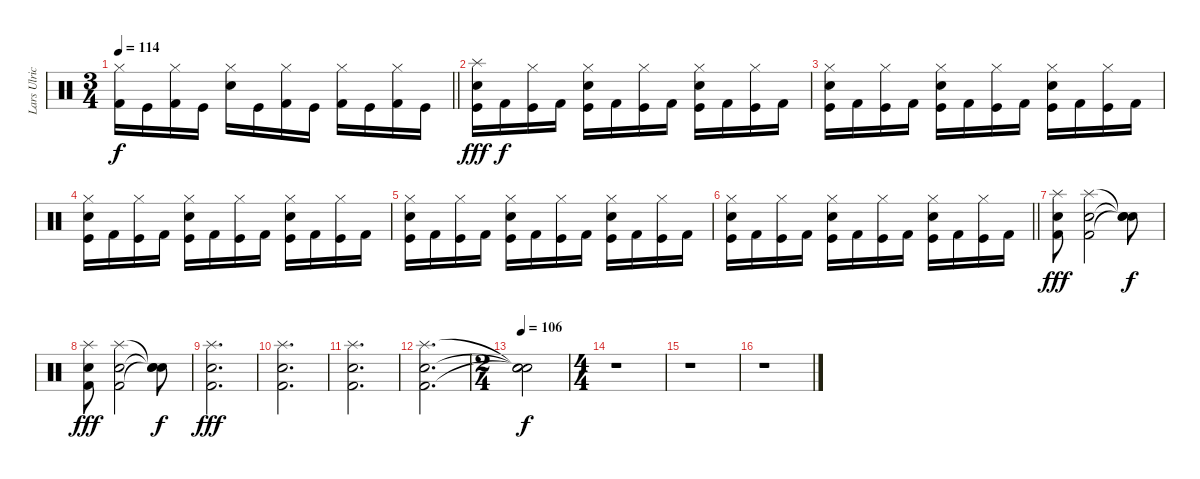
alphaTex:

\track ("Lars Ulrich" "Lars Ulric") {instrument percussion}
\staff {score}
\articulation defaults
\ts (3 4)
\tempo 114
\clef neutral
\barLineRight lightlight
\ks c
("Hi-Hat (closed)" "Kick (hit) 2").16{dy f} "Kick (hit)".16 ("Hi-Hat (closed)" "Kick (hit) 2").16 "Kick (hit)".16 ("Hi-Hat (closed)" "Electric Snare (hit)").16 "Kick (hit)".16 ("Hi-Hat (closed)" "Kick (hit) 2").16 "Kick (hit)".16 ("Hi-Hat (closed)" "Kick (hit) 2").16 "Kick (hit)".16 ("Hi-Hat (closed)" "Kick (hit) 2").16 "Kick (hit)".16 |
("Splash (hit)" "Electric Snare (hit)" "Kick (hit)").16{dy fff} "Kick (hit) 2".16{dy f} ("Hi-Hat (closed)" "Kick (hit)").16 "Kick (hit) 2".16 ("Hi-Hat (closed)" "Electric Snare (hit)" "Kick (hit)").16 "Kick (hit) 2".16 ("Hi-Hat (closed)" "Kick (hit)").16 "Kick (hit) 2".16 ("Hi-Hat (closed)" "Electric Snare (hit)" "Kick (hit)").16 "Kick (hit) 2".16 ("Hi-Hat (closed)" "Kick (hit)").16 "Kick (hit) 2".16 |
("Hi-Hat (closed)" "Electric Snare (hit)" "Kick (hit)").16 "Kick (hit) 2".16 ("Hi-Hat (closed)" "Kick (hit)").16 "Kick (hit) 2".16 ("Hi-Hat (closed)" "Electric Snare (hit)" "Kick (hit)").16 "Kick (hit) 2".16 ("Hi-Hat (closed)" "Kick (hit)").16 "Kick (hit) 2".16 ("Hi-Hat (closed)" "Electric Snare (hit)" "Kick (hit)").16 "Kick (hit) 2".16 ("Hi-Hat (closed)" "Kick (hit)").16 "Kick (hit) 2".16 |
("Hi-Hat (closed)" "Electric Snare (hit)" "Kick (hit)").16 "Kick (hit) 2".16 ("Hi-Hat (closed)" "Kick (hit)").16 "Kick (hit) 2".16 ("Hi-Hat (closed)" "Electric Snare (hit)" "Kick (hit)").16 "Kick (hit) 2".16 ("Hi-Hat (closed)" "Kick (hit)").16 "Kick (hit) 2".16 ("Hi-Hat (closed)" "Electric Snare (hit)" "Kick (hit)").16 "Kick (hit) 2".16 ("Hi-Hat (closed)" "Kick (hit)").16 "Kick (hit) 2".16 |
("Hi-Hat (closed)" "Electric Snare (hit)" "Kick (hit)").16 "Kick (hit) 2".16 ("Hi-Hat (closed)" "Kick (hit)").16 "Kick (hit) 2".16 ("Hi-Hat (closed)" "Electric Snare (hit)" "Kick (hit)").16 "Kick (hit) 2".16 ("Hi-Hat (closed)" "Kick (hit)").16 "Kick (hit) 2".16 ("Hi-Hat (closed)" "Electric Snare (hit)" "Kick (hit)").16 "Kick (hit) 2".16 ("Hi-Hat (closed)" "Kick (hit)").16 "Kick (hit) 2".16 |
\barLineRight lightlight
("Hi-Hat (closed)" "Electric Snare (hit)" "Kick (hit)").16 "Kick (hit) 2".16 ("Hi-Hat (closed)" "Kick (hit)").16 "Kick (hit) 2".16 ("Hi-Hat (closed)" "Electric Snare (hit)" "Kick (hit)").16 "Kick (hit) 2".16 ("Hi-Hat (closed)" "Kick (hit)").16 "Kick (hit) 2".16 ("Hi-Hat (closed)" "Electric Snare (hit)" "Kick (hit)").16 "Kick (hit) 2".16 ("Hi-Hat (closed)" "Kick (hit)").16 "Kick (hit) 2".16 |
("Splash (hit)" "Electric Snare (hit)" "Kick (hit) 2").8{dy fff} ("Splash (hit)" "Electric Snare (hit)" "Kick (hit) 2").2 ("Snare (hit)"{t} "Snare (hit)"{t} "Snare (hit)"{t}).8{dy f} |
("Splash (hit)" "Electric Snare (hit)" "Kick (hit) 2").8{dy fff} ("Splash (hit)" "Electric Snare (hit)" "Kick (hit) 2").2 ("Snare (hit)"{t} "Snare (hit)"{t} "Snare (hit)"{t}).8{dy f} |
("Splash (hit)" "Electric Snare (hit)" "Kick (hit) 2").2{d dy fff} |
("Splash (hit)" "Electric Snare (hit)" "Kick (hit) 2").2{d} |
("Splash (hit)" "Electric Snare (hit)" "Kick (hit) 2").2{d} |
("Splash (hit)" "Electric Snare (hit)" "Kick (hit) 2").2{d} |
\ts (2 4)
\tempo 106
("Snare (hit)"{t} "Snare (hit)"{t} "Snare (hit)"{t}).2{dy f} |
\ts (4 4)
r.1 |
r.1 |
r.1
